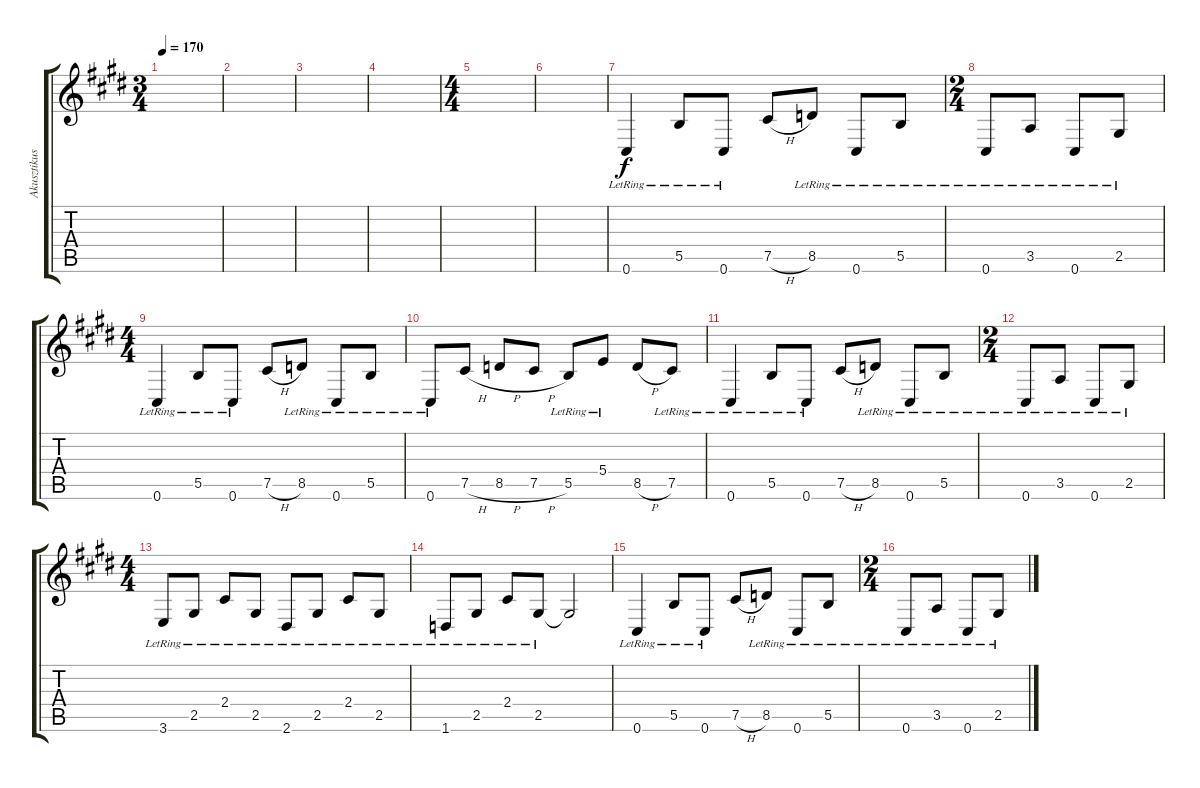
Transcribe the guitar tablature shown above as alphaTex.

\track ("Akusztikus Gitár Iker" "Akusztikus") {instrument acousticguitarnylon}
\staff {score tabs}
\tuning (Db4 Ab3 E3 B2 Gb2 Db2) {hide}
\ts (3 4)
\tempo 170
\clef g2
\ks c#minor
|
|
|
|
\ts (4 4)
|
|
0.6{lr}.4 5.5{lr}.8 0.6{lr}.8 7.5{h}.8 8.5{lr}.8 0.6{lr}.8 5.5{lr}.8 |
\ts (2 4)
0.6{lr}.8 3.5{lr}.8 0.6{lr}.8 2.5{lr}.8 |
\ts (4 4)
0.6{lr}.4 5.5{lr}.8 0.6{lr}.8 7.5{h}.8 8.5{lr}.8 0.6{lr}.8 5.5{lr}.8 |
0.6{lr}.8 7.5{h}.8 8.5{h}.8 7.5{h}.8 5.5{lr}.8 5.4{lr}.8 8.5{h}.8 7.5{lr}.8 |
0.6{lr}.4 5.5{lr}.8 0.6{lr}.8 7.5{h}.8 8.5{lr}.8 0.6{lr}.8 5.5{lr}.8 |
\ts (2 4)
0.6{lr}.8 3.5{lr}.8 0.6{lr}.8 2.5{lr}.8 |
\ts (4 4)
3.6{lr}.8 2.5{lr}.8 2.4{lr}.8 2.5{lr}.8 2.6{lr}.8 2.5{lr}.8 2.4{lr}.8 2.5{lr}.8 |
1.6{lr}.8 2.5{lr}.8 2.4{lr}.8 2.5{lr}.8 2.5{t}.2 |
0.6{lr}.4 5.5{lr}.8 0.6{lr}.8 7.5{h}.8 8.5{lr}.8 0.6{lr}.8 5.5{lr}.8 |
\ts (2 4)
0.6{lr}.8 3.5{lr}.8 0.6{lr}.8 2.5{lr}.8
